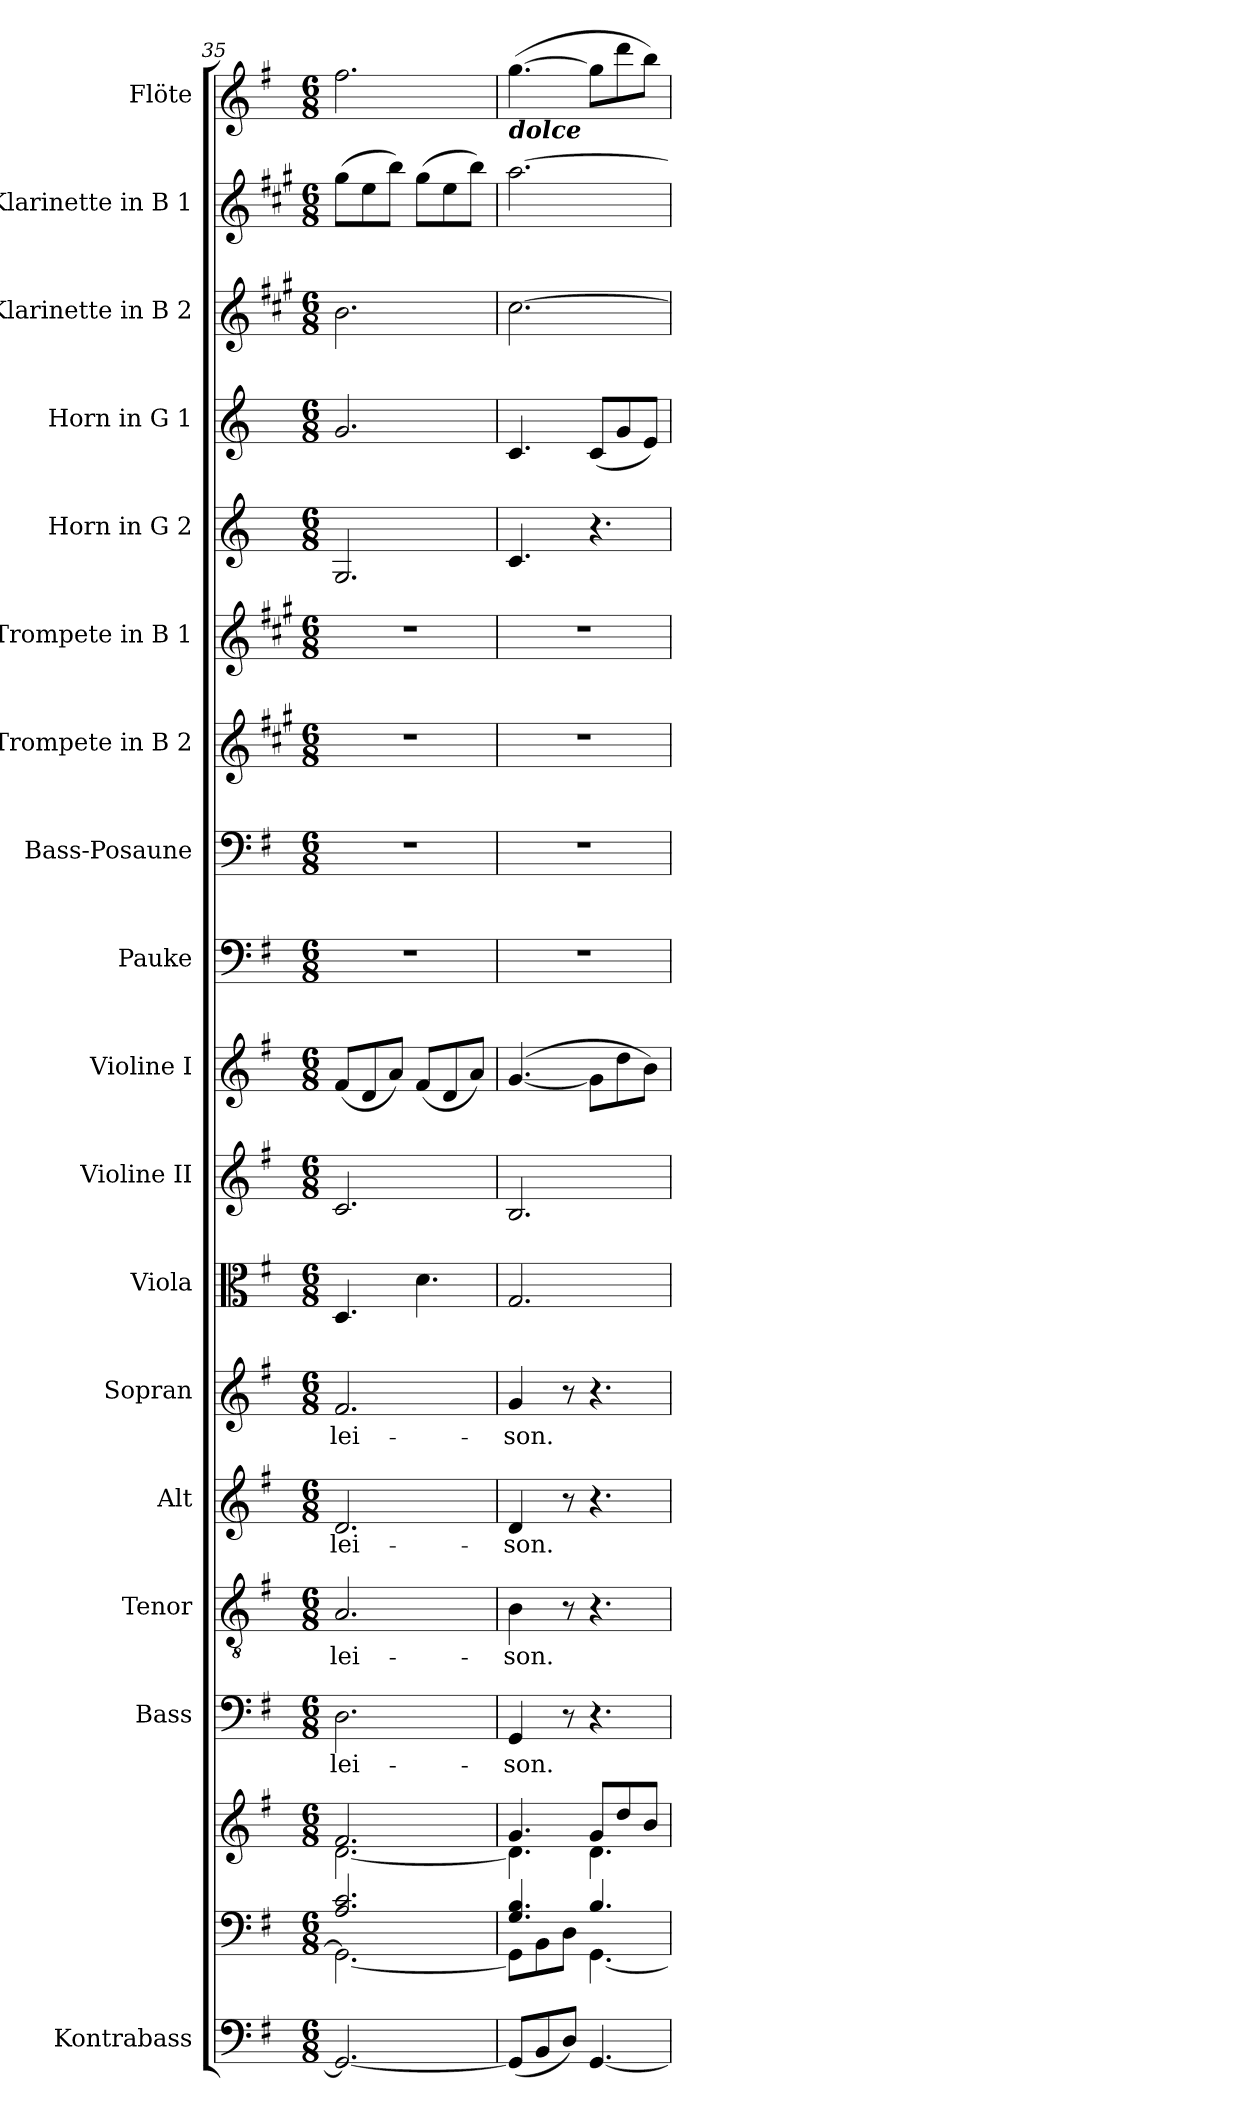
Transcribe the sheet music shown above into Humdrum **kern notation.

**kern	**kern	**kern	**kern	**text	**kern	**text	**kern	**text	**kern	**text	**kern	**kern	**kern	**kern	**kern	**kern	**kern	**kern	**kern	**kern	**kern	**kern
*part18	*part17	*part17	*part16	*part16	*part15	*part15	*part14	*part14	*part13	*part13	*part12	*part11	*part10	*part9	*part8	*part7	*part6	*part5	*part4	*part3	*part2	*part1
*staff19	*staff18	*staff17	*staff16	*staff16	*staff15	*staff15	*staff14	*staff14	*staff13	*staff13	*staff12	*staff11	*staff10	*staff9	*staff8	*staff7	*staff6	*staff5	*staff4	*staff3	*staff2	*staff1
*I"Kontrabass	*	*	*I"Bass	*	*I"Tenor	*	*I"Alt	*	*I"Sopran	*	*I"Viola	*I"Violine II	*I"Violine I	*I"Pauke	*I"Bass-Posaune	*I"Trompete in B 2	*I"Trompete in B 1	*I"Horn in G 2	*I"Horn in G 1	*I"Klarinette in B 2	*I"Klarinette in B 1	*I"Flöte
*I'Kb.	*	*	*I'B	*	*I'T	*	*I'A	*	*I'S	*	*I'Vla.	*I'Vl. II	*I'Vl. I	*I'Pk.	*I'B. Pos.	*	*	*I'Hrn. 2	*I'Hrn. 1	*	*	*I'Fl.
*clefF4	*clefF4	*clefG2	*clefF4	*	*clefGv2	*	*clefG2	*	*clefG2	*	*clefC3	*clefG2	*clefG2	*clefF4	*clefF4	*clefG2	*clefG2	*clefG2	*clefG2	*clefG2	*clefG2	*clefG2
*ITrd7c12	*	*	*	*	*	*	*	*	*	*	*	*	*	*	*	*ITrd1c2	*ITrd1c2	*ITrd3c5	*ITrd3c5	*ITrd1c2	*ITrd1c2	*
*k[f#]	*k[f#]	*k[f#]	*k[f#]	*	*k[f#]	*	*k[f#]	*	*k[f#]	*	*k[f#]	*k[f#]	*k[f#]	*k[f#]	*k[f#]	*k[f#]	*k[f#]	*k[f#]	*k[f#]	*k[f#]	*k[f#]	*k[f#]
*G:	*G:	*G:	*G:	*	*G:	*	*G:	*	*G:	*	*G:	*G:	*G:	*G:	*G:	*G:	*G:	*G:	*G:	*G:	*G:	*G:
*M6/8	*M6/8	*M6/8	*M6/8	*	*M6/8	*	*M6/8	*	*M6/8	*	*M6/8	*M6/8	*M6/8	*M6/8	*M6/8	*M6/8	*M6/8	*M6/8	*M6/8	*M6/8	*M6/8	*M6/8
=35	=35	=35	=35	=35	=35	=35	=35	=35	=35	=35	=35	=35	=35	=35	=35	=35	=35	=35	=35	=35	=35	=35
*	*^	*^	*	*	*	*	*	*	*	*	*	*	*	*	*	*	*	*	*	*	*	*
!	!	!	!	!	!	!LO:LY:b	!	!LO:LY:b	!	!LO:LY:b	!	!LO:LY:b	!	!	!	!	!	!	!	!	!	!	!	!
2.GGG/_	2.A/ 2.c/	2.GG\_	2.f#/	[<2.d\	2.D\	-lei-	2.A/	-lei-	2.d/	-lei-	2.f#/	-lei-	4.D/	2.c/	(<8f#/L	2.r	2.r	2.r	2.r	2.D/	2.d/	2.a\	(>8ff#\L	2.ff#\
.	.	.	.	.	.	.	.	.	.	.	.	.	.	.	8d/	.	.	.	.	.	.	.	8dd\	.
.	.	.	.	.	.	.	.	.	.	.	.	.	.	.	8a/J)	.	.	.	.	.	.	.	8aa\J)	.
.	.	.	.	.	.	.	.	.	.	.	.	.	4.d\	.	(<8f#/L	.	.	.	.	.	.	.	(>8ff#\L	.
.	.	.	.	.	.	.	.	.	.	.	.	.	.	.	8d/	.	.	.	.	.	.	.	8dd\	.
.	.	.	.	.	.	.	.	.	.	.	.	.	.	.	8a/J)	.	.	.	.	.	.	.	8aa\J)	.
=36	=36	=36	=36	=36	=36	=36	=36	=36	=36	=36	=36	=36	=36	=36	=36	=36	=36	=36	=36	=36	=36	=36	=36	=36
!	!	!	!	!	!	!	!	!	!	!	!	!	!	!	!	!	!	!	!	!	!	!	!	!LO:TX:b:Bi:t=dolce
!	!	!	!	!	!	!LO:LY:b	!	!LO:LY:b	!	!LO:LY:b	!	!LO:LY:b	!	!	!	!	!	!	!	!	!	!	!	!
(<8GGG/L]	4.G/ 4.B/	8GG\L]	4.g/	4.d\]	4GG/	-son.	4B\	-son.	4d/	-son.	4g/	-son.	2.G/	2.B/	([4.g/	2.r	2.r	2.r	2.r	4.G/	4.G/	[2.b\	[2.gg\	(>[4.gg\
8BBB/	.	8BB\	.	.	.	.	.	.	.	.	.	.	.	.	.	.	.	.	.	.	.	.	.	.
8DD/J)	.	8D\J	.	.	8r	.	8r	.	8r	.	8r	.	.	.	.	.	.	.	.	.	.	.	.	.
[4.GGG/	4.B/	[<4.GG\	8g/L	4.d\	4.r	.	4.r	.	4.r	.	4.r	.	.	.	8g\L]	.	.	.	.	4.r	(<8G/L	.	.	8gg\L]
.	.	.	8dd/	.	.	.	.	.	.	.	.	.	.	.	8dd\	.	.	.	.	.	8d/	.	.	8ddd\
.	.	.	8b/J	.	.	.	.	.	.	.	.	.	.	.	8b\J)	.	.	.	.	.	8B/J)	.	.	8bb\J)
*	*v	*v	*	*	*	*	*	*	*	*	*	*	*	*	*	*	*	*	*	*	*	*	*	*
*	*	*v	*v	*	*	*	*	*	*	*	*	*	*	*	*	*	*	*	*	*	*	*	*
=	=	=	=	=	=	=	=	=	=	=	=	=	=	=	=	=	=	=	=	=	=	=
*-	*-	*-	*-	*-	*-	*-	*-	*-	*-	*-	*-	*-	*-	*-	*-	*-	*-	*-	*-	*-	*-	*-
